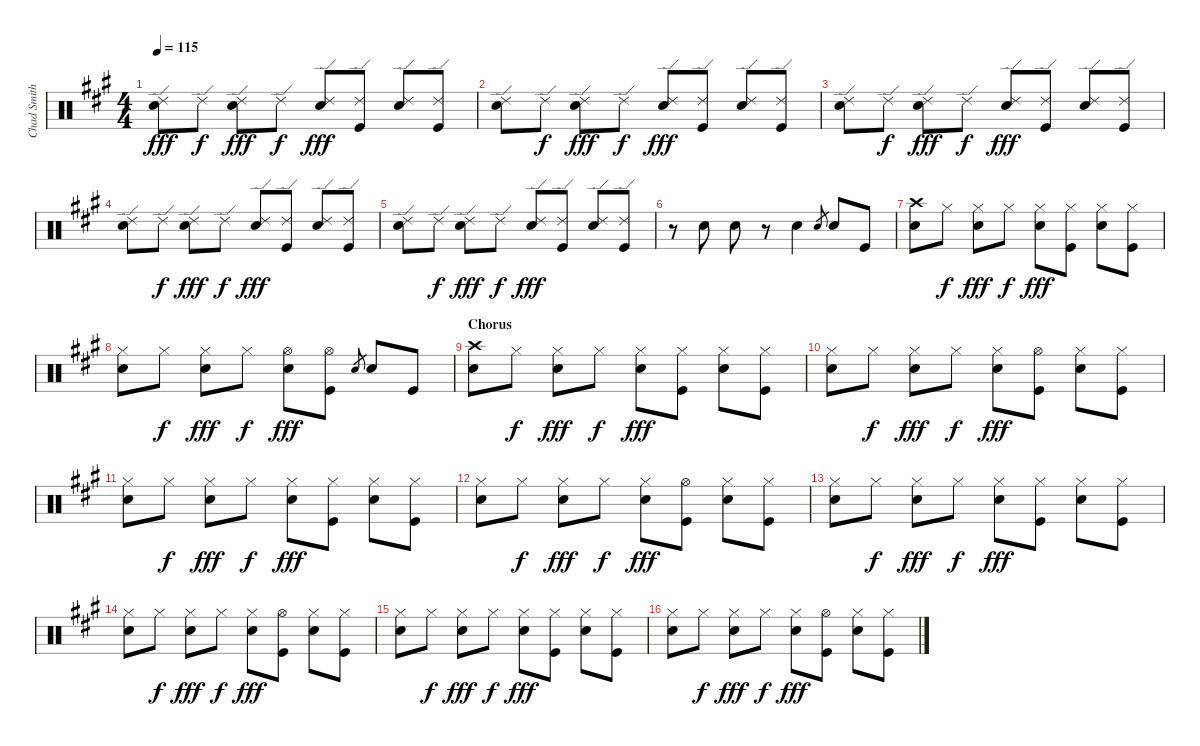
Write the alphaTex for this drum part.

\track ("Chad Smith" "Chad Smith") {instrument percussion}
\staff {score}
\articulation defaults
\ts (4 4)
\tempo 115
\clef neutral
\ks a
("Electric Snare (hit)" "Ride (edge) 2").8{dy fff} "Ride (edge) 2".8{dy f} ("Electric Snare (hit)" "Ride (edge) 2").8{dy fff} "Ride (edge) 2".8{dy f} ("Electric Snare (hit)" "Ride (edge) 2").8{dy fff} ("Kick (hit)" "Ride (edge) 2").8 ("Electric Snare (hit)" "Ride (edge) 2").8 ("Kick (hit)" "Ride (edge) 2").8 |
("Electric Snare (hit)" "Ride (edge) 2").8 "Ride (edge) 2".8{dy f} ("Electric Snare (hit)" "Ride (edge) 2").8{dy fff} "Ride (edge) 2".8{dy f} ("Electric Snare (hit)" "Ride (edge) 2").8{dy fff} ("Kick (hit)" "Ride (edge) 2").8 ("Electric Snare (hit)" "Ride (edge) 2").8 ("Kick (hit)" "Ride (edge) 2").8 |
("Electric Snare (hit)" "Ride (edge) 2").8 "Ride (edge) 2".8{dy f} ("Electric Snare (hit)" "Ride (edge) 2").8{dy fff} "Ride (edge) 2".8{dy f} ("Electric Snare (hit)" "Ride (edge) 2").8{dy fff} ("Kick (hit)" "Ride (edge) 2").8 ("Electric Snare (hit)" "Ride (edge) 2").8 ("Kick (hit)" "Ride (edge) 2").8 |
("Electric Snare (hit)" "Ride (edge) 2").8 "Ride (edge) 2".8{dy f} ("Electric Snare (hit)" "Ride (edge) 2").8{dy fff} "Ride (edge) 2".8{dy f} ("Electric Snare (hit)" "Ride (edge) 2").8{dy fff} ("Kick (hit)" "Ride (edge) 2").8 ("Electric Snare (hit)" "Ride (edge) 2").8 ("Kick (hit)" "Ride (edge) 2").8 |
("Electric Snare (hit)" "Ride (edge) 2").8 "Ride (edge) 2".8{dy f} ("Electric Snare (hit)" "Ride (edge) 2").8{dy fff} "Ride (edge) 2".8{dy f} ("Electric Snare (hit)" "Ride (edge) 2").8{dy fff} ("Kick (hit)" "Ride (edge) 2").8 ("Electric Snare (hit)" "Ride (edge) 2").8 ("Kick (hit)" "Ride (edge) 2").8 |
r.8 "Electric Snare (hit)".8 "Electric Snare (hit)".8 r.8 "Electric Snare (hit)".4 "Electric Snare (hit)".8{gr} "Electric Snare (hit)".8 "Kick (hit)".8 |
("Electric Snare (hit)" "Crash high (hit)").8 "Hi-Hat (closed)".8{dy f} ("Electric Snare (hit)" "Hi-Hat (closed)").8{dy fff} "Hi-Hat (closed)".8{dy f} ("Electric Snare (hit)" "Hi-Hat (closed)").8{dy fff} ("Kick (hit)" "Hi-Hat (closed)").8 ("Electric Snare (hit)" "Hi-Hat (closed)").8 ("Kick (hit)" "Hi-Hat (closed)").8 |
("Electric Snare (hit)" "Hi-Hat (closed)").8 "Hi-Hat (closed)".8{dy f} ("Electric Snare (hit)" "Hi-Hat (closed)").8{dy fff} "Hi-Hat (closed)".8{dy f} ("Electric Snare (hit)" "Hi-Hat (open)").8{dy fff} ("Kick (hit)" "Hi-Hat (open)").8 "Electric Snare (hit)".8{gr} "Electric Snare (hit)".8 "Kick (hit)".8 |
\section ("" "Chorus")
("Electric Snare (hit)" "Crash high (hit)").8 "Hi-Hat (closed)".8{dy f} ("Electric Snare (hit)" "Hi-Hat (closed)").8{dy fff} "Hi-Hat (closed)".8{dy f} ("Electric Snare (hit)" "Hi-Hat (closed)").8{dy fff} ("Kick (hit)" "Hi-Hat (closed)").8 ("Electric Snare (hit)" "Hi-Hat (closed)").8 ("Kick (hit)" "Hi-Hat (closed)").8 |
("Electric Snare (hit)" "Hi-Hat (closed)").8 "Hi-Hat (closed)".8{dy f} ("Electric Snare (hit)" "Hi-Hat (closed)").8{dy fff} "Hi-Hat (closed)".8{dy f} ("Electric Snare (hit)" "Hi-Hat (closed)").8{dy fff} ("Kick (hit)" "Hi-Hat (open)").8 ("Electric Snare (hit)" "Hi-Hat (closed)").8 ("Kick (hit)" "Hi-Hat (closed)").8 |
("Electric Snare (hit)" "Hi-Hat (closed)").8 "Hi-Hat (closed)".8{dy f} ("Electric Snare (hit)" "Hi-Hat (closed)").8{dy fff} "Hi-Hat (closed)".8{dy f} ("Electric Snare (hit)" "Hi-Hat (closed)").8{dy fff} ("Kick (hit)" "Hi-Hat (closed)").8 ("Electric Snare (hit)" "Hi-Hat (closed)").8 ("Kick (hit)" "Hi-Hat (closed)").8 |
("Electric Snare (hit)" "Hi-Hat (closed)").8 "Hi-Hat (closed)".8{dy f} ("Electric Snare (hit)" "Hi-Hat (closed)").8{dy fff} "Hi-Hat (closed)".8{dy f} ("Electric Snare (hit)" "Hi-Hat (closed)").8{dy fff} ("Kick (hit)" "Hi-Hat (open)").8 ("Electric Snare (hit)" "Hi-Hat (closed)").8 ("Kick (hit)" "Hi-Hat (closed)").8 |
("Electric Snare (hit)" "Hi-Hat (closed)").8 "Hi-Hat (closed)".8{dy f} ("Electric Snare (hit)" "Hi-Hat (closed)").8{dy fff} "Hi-Hat (closed)".8{dy f} ("Electric Snare (hit)" "Hi-Hat (closed)").8{dy fff} ("Kick (hit)" "Hi-Hat (closed)").8 ("Electric Snare (hit)" "Hi-Hat (closed)").8 ("Kick (hit)" "Hi-Hat (closed)").8 |
("Electric Snare (hit)" "Hi-Hat (closed)").8 "Hi-Hat (closed)".8{dy f} ("Electric Snare (hit)" "Hi-Hat (closed)").8{dy fff} "Hi-Hat (closed)".8{dy f} ("Electric Snare (hit)" "Hi-Hat (closed)").8{dy fff} ("Kick (hit)" "Hi-Hat (open)").8 ("Electric Snare (hit)" "Hi-Hat (closed)").8 ("Kick (hit)" "Hi-Hat (closed)").8 |
("Electric Snare (hit)" "Hi-Hat (closed)").8 "Hi-Hat (closed)".8{dy f} ("Electric Snare (hit)" "Hi-Hat (closed)").8{dy fff} "Hi-Hat (closed)".8{dy f} ("Electric Snare (hit)" "Hi-Hat (closed)").8{dy fff} ("Kick (hit)" "Hi-Hat (closed)").8 ("Electric Snare (hit)" "Hi-Hat (closed)").8 ("Kick (hit)" "Hi-Hat (closed)").8 |
("Electric Snare (hit)" "Hi-Hat (closed)").8 "Hi-Hat (closed)".8{dy f} ("Electric Snare (hit)" "Hi-Hat (closed)").8{dy fff} "Hi-Hat (closed)".8{dy f} ("Electric Snare (hit)" "Hi-Hat (closed)").8{dy fff} ("Kick (hit)" "Hi-Hat (open)").8 ("Electric Snare (hit)" "Hi-Hat (closed)").8 ("Kick (hit)" "Hi-Hat (closed)").8
